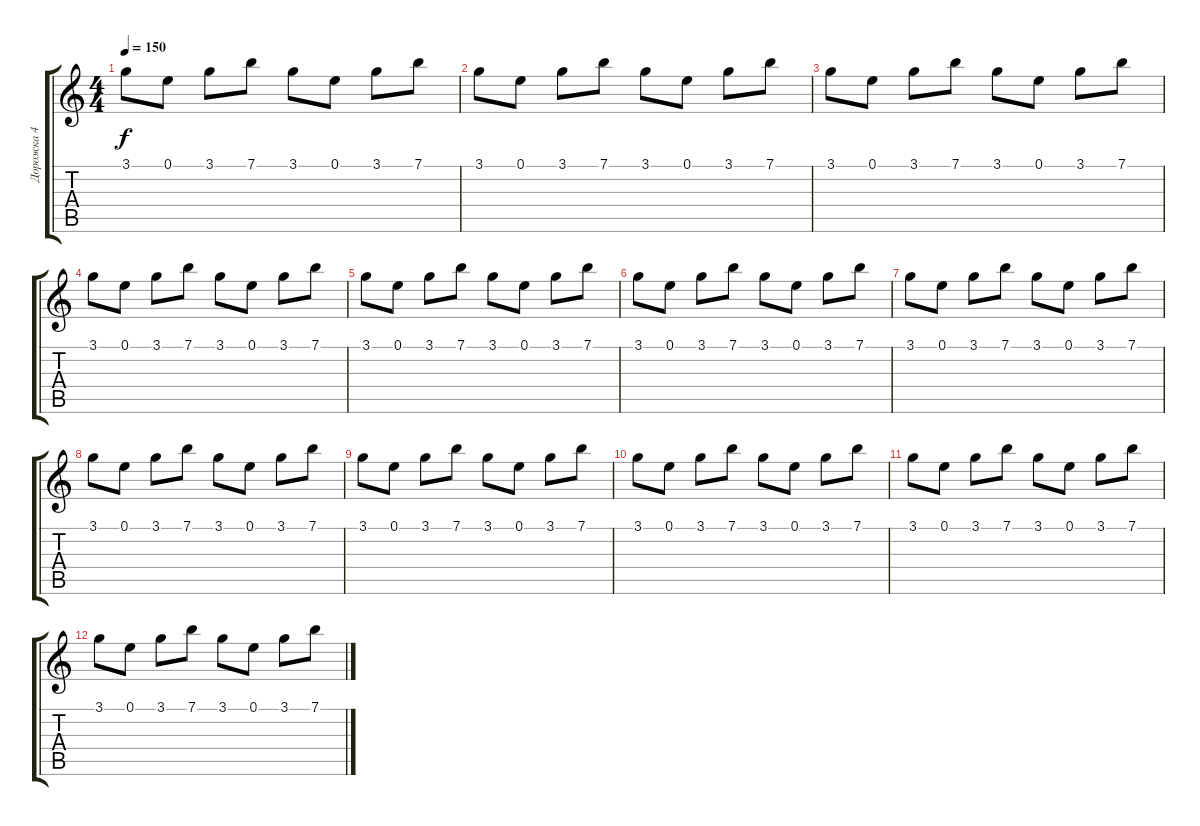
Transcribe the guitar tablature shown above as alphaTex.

\track ("Дорожка 4" "Дорожка 4") {instrument acousticguitarnylon}
\staff {score tabs}
\tuning (E4 B3 G3 D3 A2 E2) {hide}
\ts (4 4)
\tempo 150
\clef g2
\ks c
3.1.8{dy f} 0.1.8 3.1.8 7.1.8 3.1.8 0.1.8 3.1.8 7.1.8 |
3.1.8 0.1.8 3.1.8 7.1.8 3.1.8 0.1.8 3.1.8 7.1.8 |
3.1.8 0.1.8 3.1.8 7.1.8 3.1.8 0.1.8 3.1.8 7.1.8 |
3.1.8 0.1.8 3.1.8 7.1.8 3.1.8 0.1.8 3.1.8 7.1.8 |
3.1.8 0.1.8 3.1.8 7.1.8 3.1.8 0.1.8 3.1.8 7.1.8 |
3.1.8 0.1.8 3.1.8 7.1.8 3.1.8 0.1.8 3.1.8 7.1.8 |
3.1.8 0.1.8 3.1.8 7.1.8 3.1.8 0.1.8 3.1.8 7.1.8 |
3.1.8 0.1.8 3.1.8 7.1.8 3.1.8 0.1.8 3.1.8 7.1.8 |
3.1.8 0.1.8 3.1.8 7.1.8 3.1.8 0.1.8 3.1.8 7.1.8 |
3.1.8 0.1.8 3.1.8 7.1.8 3.1.8 0.1.8 3.1.8 7.1.8 |
3.1.8 0.1.8 3.1.8 7.1.8 3.1.8 0.1.8 3.1.8 7.1.8 |
3.1.8 0.1.8 3.1.8 7.1.8 3.1.8 0.1.8 3.1.8 7.1.8
